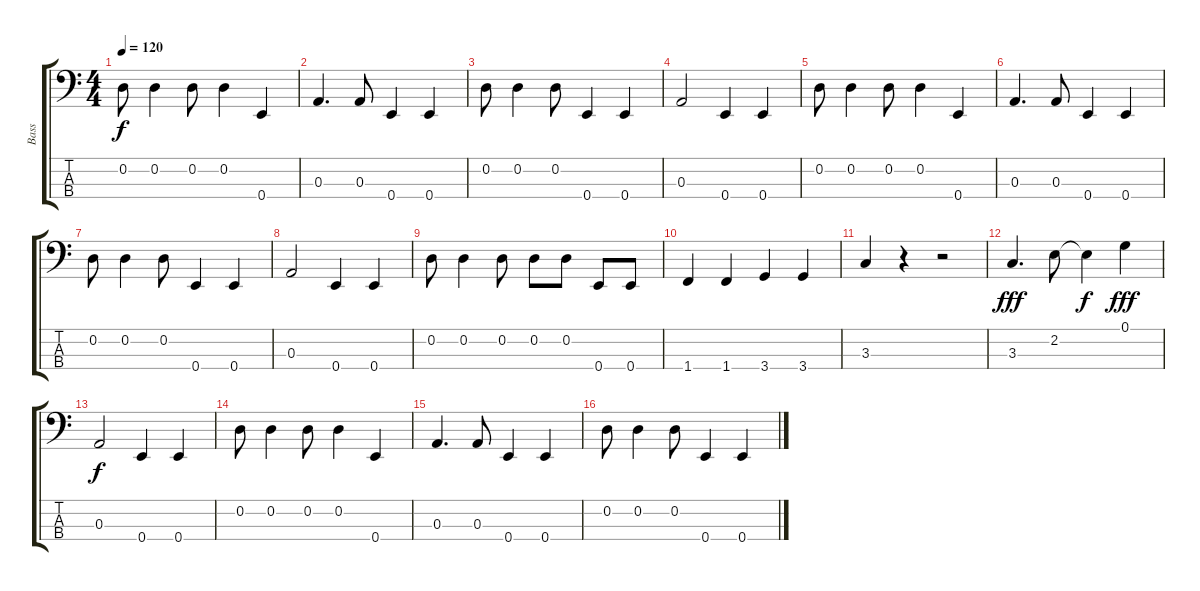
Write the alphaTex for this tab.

\track ("Bass" "Bass") {instrument electricbassfinger}
\staff {score tabs}
\tuning (G2 D2 A1 E1) {hide}
\ts (4 4)
\tempo 120
\clef f4
\ks c
0.2.8{dy f} 0.2.4 0.2.8 0.2.4 0.4.4 |
0.3.4{d} 0.3.8 0.4.4 0.4.4 |
0.2.8 0.2.4 0.2.8 0.4.4 0.4.4 |
0.3.2 0.4.4 0.4.4 |
0.2.8 0.2.4 0.2.8 0.2.4 0.4.4 |
0.3.4{d} 0.3.8 0.4.4 0.4.4 |
0.2.8 0.2.4 0.2.8 0.4.4 0.4.4 |
0.3.2 0.4.4 0.4.4 |
0.2.8 0.2.4 0.2.8 0.2.8 0.2.8 0.4.8 0.4.8 |
1.4.4 1.4.4 3.4.4 3.4.4 |
3.3.4 r.4 r.2 |
3.3.4{d dy fff} 2.2.8 2.2{t}.4{dy f} 0.1.4{dy fff} |
0.3.2{dy f} 0.4.4 0.4.4 |
0.2.8 0.2.4 0.2.8 0.2.4 0.4.4 |
0.3.4{d} 0.3.8 0.4.4 0.4.4 |
0.2.8 0.2.4 0.2.8 0.4.4 0.4.4
